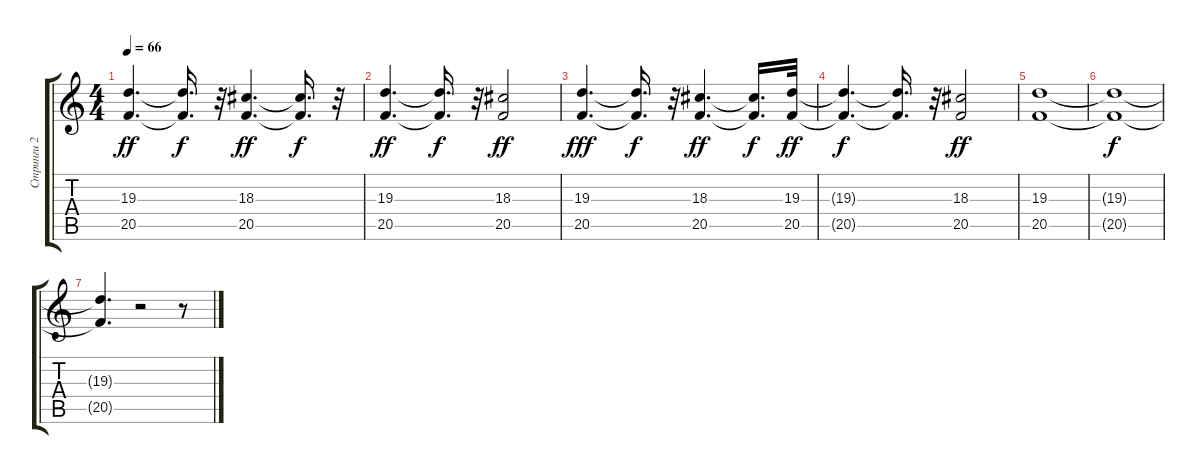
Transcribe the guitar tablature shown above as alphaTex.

\track ("Стринги 2" "Стринги 2") {instrument tremolostrings}
\staff {score tabs}
\tuning (E4 B3 G3 D3 A2 E2) {hide}
\ts (4 4)
\tempo 66
\clef g2
\ks c
(19.3 20.5).4{d dy ff} (19.3{t} 20.5{t}).16{d dy f} r.32 (18.3 20.5).4{d dy ff} (18.3{t} 20.5{t}).16{d dy f} r.32 |
(19.3 20.5).4{d dy ff} (19.3{t} 20.5{t}).16{d dy f} r.32 (18.3 20.5).2{dy ff} |
(19.3 20.5).4{d dy fff} (19.3{t} 20.5{t}).16{d dy f} r.32 (18.3 20.5).4{d dy ff} (18.3{t} 20.5{t}).16{d dy f} (19.3 20.5).32{dy ff} |
(19.3{t} 20.5{t}).4{d dy f} (19.3{t} 20.5{t}).16{d} r.32 (18.3 20.5).2{dy ff} |
(19.3 20.5).1 |
(19.3{t} 20.5{t}).1{dy f} |
(19.3{t} 20.5{t}).4{d} r.2 r.8
